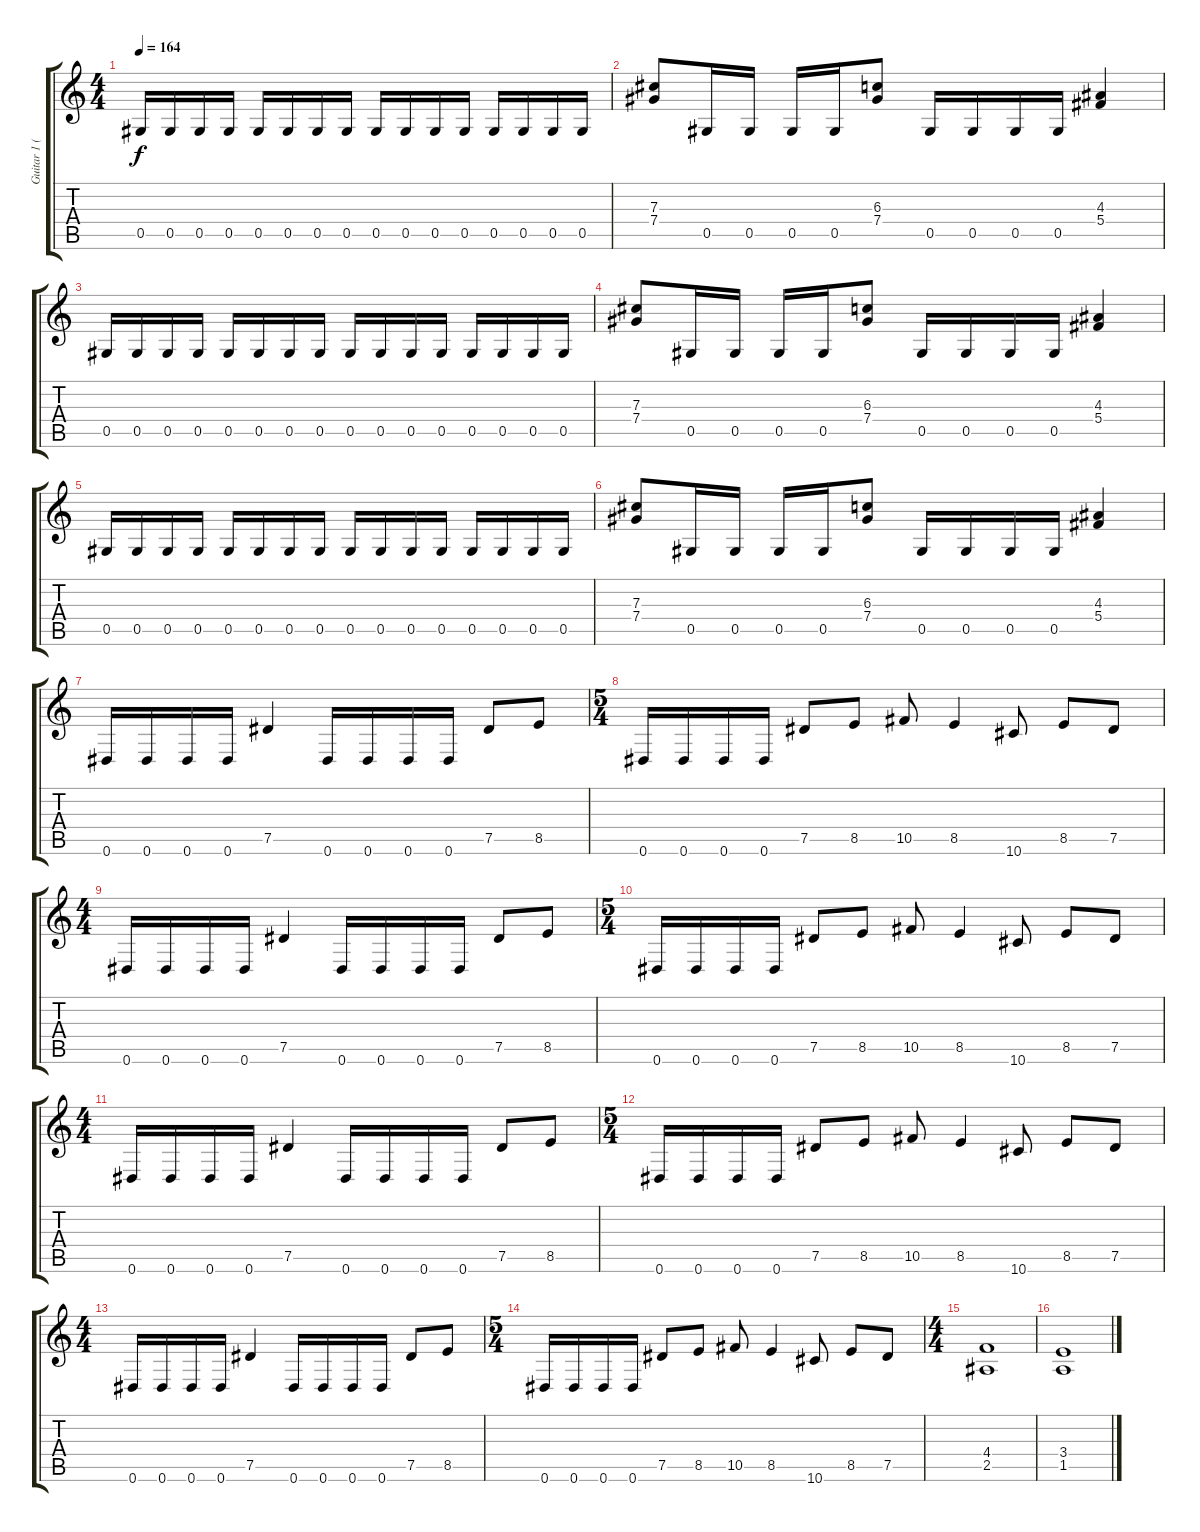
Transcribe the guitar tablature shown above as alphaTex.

\track ("Guitar 1 (Jeff)" "Guitar 1 (") {instrument distortionguitar}
\staff {score tabs}
\tuning (Eb4 Bb3 Gb3 Db3 Ab2 Eb2) {hide}
\ts (4 4)
\tempo 164
\clef g2
\ks c
0.5.16{dy f} 0.5.16 0.5.16 0.5.16 0.5.16 0.5.16 0.5.16 0.5.16 0.5.16 0.5.16 0.5.16 0.5.16 0.5.16 0.5.16 0.5.16 0.5.16 |
(7.3 7.4).8 0.5.16 0.5.16 0.5.16 0.5.16 (6.3 7.4).8 0.5.16 0.5.16 0.5.16 0.5.16 (4.3 5.4).4 |
0.5.16 0.5.16 0.5.16 0.5.16 0.5.16 0.5.16 0.5.16 0.5.16 0.5.16 0.5.16 0.5.16 0.5.16 0.5.16 0.5.16 0.5.16 0.5.16 |
(7.3 7.4).8 0.5.16 0.5.16 0.5.16 0.5.16 (6.3 7.4).8 0.5.16 0.5.16 0.5.16 0.5.16 (4.3 5.4).4 |
0.5.16 0.5.16 0.5.16 0.5.16 0.5.16 0.5.16 0.5.16 0.5.16 0.5.16 0.5.16 0.5.16 0.5.16 0.5.16 0.5.16 0.5.16 0.5.16 |
(7.3 7.4).8 0.5.16 0.5.16 0.5.16 0.5.16 (6.3 7.4).8 0.5.16 0.5.16 0.5.16 0.5.16 (4.3 5.4).4 |
0.6.16 0.6.16 0.6.16 0.6.16 7.5.4 0.6.16 0.6.16 0.6.16 0.6.16 7.5.8 8.5.8 |
\ts (5 4)
0.6.16 0.6.16 0.6.16 0.6.16 7.5.8 8.5.8 10.5.8 8.5.4 10.6.8 8.5.8 7.5.8 |
\ts (4 4)
0.6.16 0.6.16 0.6.16 0.6.16 7.5.4 0.6.16 0.6.16 0.6.16 0.6.16 7.5.8 8.5.8 |
\ts (5 4)
0.6.16 0.6.16 0.6.16 0.6.16 7.5.8 8.5.8 10.5.8 8.5.4 10.6.8 8.5.8 7.5.8 |
\ts (4 4)
0.6.16 0.6.16 0.6.16 0.6.16 7.5.4 0.6.16 0.6.16 0.6.16 0.6.16 7.5.8 8.5.8 |
\ts (5 4)
0.6.16 0.6.16 0.6.16 0.6.16 7.5.8 8.5.8 10.5.8 8.5.4 10.6.8 8.5.8 7.5.8 |
\ts (4 4)
0.6.16 0.6.16 0.6.16 0.6.16 7.5.4 0.6.16 0.6.16 0.6.16 0.6.16 7.5.8 8.5.8 |
\ts (5 4)
0.6.16 0.6.16 0.6.16 0.6.16 7.5.8 8.5.8 10.5.8 8.5.4 10.6.8 8.5.8 7.5.8 |
\ts (4 4)
(4.4 2.5).1 |
(3.4 1.5).1
